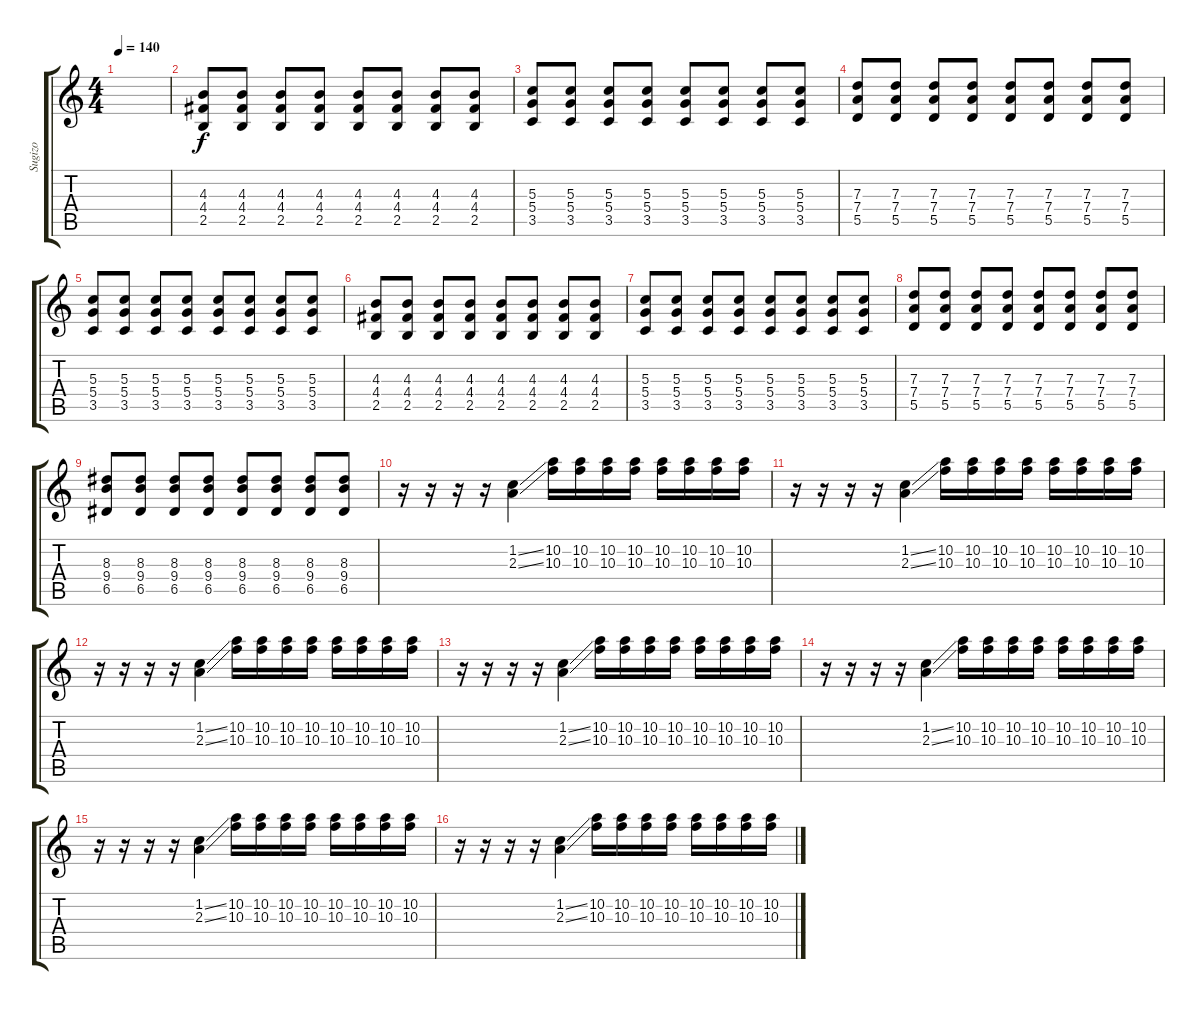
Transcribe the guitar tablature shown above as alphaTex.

\track ("Sugizo" "Sugizo") {instrument distortionguitar}
\staff {score tabs}
\tuning (E4 B3 G3 D3 A2 D2) {hide}
\ts (4 4)
\tempo 140
\clef g2
\ks c
|
(4.3 4.4 2.5).8 (4.3 4.4 2.5).8 (4.3 4.4 2.5).8 (4.3 4.4 2.5).8 (4.3 4.4 2.5).8 (4.3 4.4 2.5).8 (4.3 4.4 2.5).8 (4.3 4.4 2.5).8 |
(5.3 5.4 3.5).8 (5.3 5.4 3.5).8 (5.3 5.4 3.5).8 (5.3 5.4 3.5).8 (5.3 5.4 3.5).8 (5.3 5.4 3.5).8 (5.3 5.4 3.5).8 (5.3 5.4 3.5).8 |
(7.3 7.4 5.5).8 (7.3 7.4 5.5).8 (7.3 7.4 5.5).8 (7.3 7.4 5.5).8 (7.3 7.4 5.5).8 (7.3 7.4 5.5).8 (7.3 7.4 5.5).8 (7.3 7.4 5.5).8 |
(5.3 5.4 3.5).8 (5.3 5.4 3.5).8 (5.3 5.4 3.5).8 (5.3 5.4 3.5).8 (5.3 5.4 3.5).8 (5.3 5.4 3.5).8 (5.3 5.4 3.5).8 (5.3 5.4 3.5).8 |
(4.3 4.4 2.5).8 (4.3 4.4 2.5).8 (4.3 4.4 2.5).8 (4.3 4.4 2.5).8 (4.3 4.4 2.5).8 (4.3 4.4 2.5).8 (4.3 4.4 2.5).8 (4.3 4.4 2.5).8 |
(5.3 5.4 3.5).8 (5.3 5.4 3.5).8 (5.3 5.4 3.5).8 (5.3 5.4 3.5).8 (5.3 5.4 3.5).8 (5.3 5.4 3.5).8 (5.3 5.4 3.5).8 (5.3 5.4 3.5).8 |
(7.3 7.4 5.5).8 (7.3 7.4 5.5).8 (7.3 7.4 5.5).8 (7.3 7.4 5.5).8 (7.3 7.4 5.5).8 (7.3 7.4 5.5).8 (7.3 7.4 5.5).8 (7.3 7.4 5.5).8 |
(8.3 9.4 6.5).8 (8.3 9.4 6.5).8 (8.3 9.4 6.5).8 (8.3 9.4 6.5).8 (8.3 9.4 6.5).8 (8.3 9.4 6.5).8 (8.3 9.4 6.5).8 (8.3 9.4 6.5).8 |
r.16 r.16 r.16 r.16 (1.2{ss} 2.3{ss}).4 (10.2 10.3).16 (10.2 10.3).16 (10.2 10.3).16 (10.2 10.3).16 (10.2 10.3).16 (10.2 10.3).16 (10.2 10.3).16 (10.2 10.3).16 |
r.16 r.16 r.16 r.16 (1.2{ss} 2.3{ss}).4 (10.2 10.3).16 (10.2 10.3).16 (10.2 10.3).16 (10.2 10.3).16 (10.2 10.3).16 (10.2 10.3).16 (10.2 10.3).16 (10.2 10.3).16 |
r.16 r.16 r.16 r.16 (1.2{ss} 2.3{ss}).4 (10.2 10.3).16 (10.2 10.3).16 (10.2 10.3).16 (10.2 10.3).16 (10.2 10.3).16 (10.2 10.3).16 (10.2 10.3).16 (10.2 10.3).16 |
r.16 r.16 r.16 r.16 (1.2{ss} 2.3{ss}).4 (10.2 10.3).16 (10.2 10.3).16 (10.2 10.3).16 (10.2 10.3).16 (10.2 10.3).16 (10.2 10.3).16 (10.2 10.3).16 (10.2 10.3).16 |
r.16 r.16 r.16 r.16 (1.2{ss} 2.3{ss}).4 (10.2 10.3).16 (10.2 10.3).16 (10.2 10.3).16 (10.2 10.3).16 (10.2 10.3).16 (10.2 10.3).16 (10.2 10.3).16 (10.2 10.3).16 |
r.16 r.16 r.16 r.16 (1.2{ss} 2.3{ss}).4 (10.2 10.3).16 (10.2 10.3).16 (10.2 10.3).16 (10.2 10.3).16 (10.2 10.3).16 (10.2 10.3).16 (10.2 10.3).16 (10.2 10.3).16 |
r.16 r.16 r.16 r.16 (1.2{ss} 2.3{ss}).4 (10.2 10.3).16 (10.2 10.3).16 (10.2 10.3).16 (10.2 10.3).16 (10.2 10.3).16 (10.2 10.3).16 (10.2 10.3).16 (10.2 10.3).16
